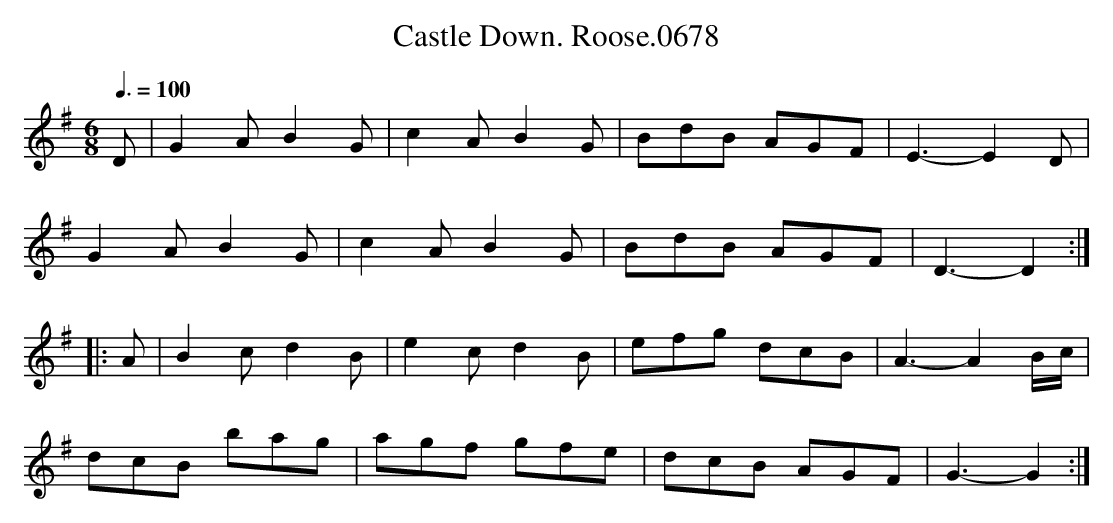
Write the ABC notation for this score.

X:1
T:Castle Down. Roose.0678
M:6/8
L:1/8
Q:3/8=100
K:G
D|G2A B2G|c2A B2G|BdB AGF|E3-E2 D|
G2A B2G|c2A B2G|BdB AGF|D3-D2:|
|:A|B2c d2B|e2c d2B|efg dcB|A3-A2 B/c/|
dcB bag|agf gfe|dcB AGF|G3-G2:|
